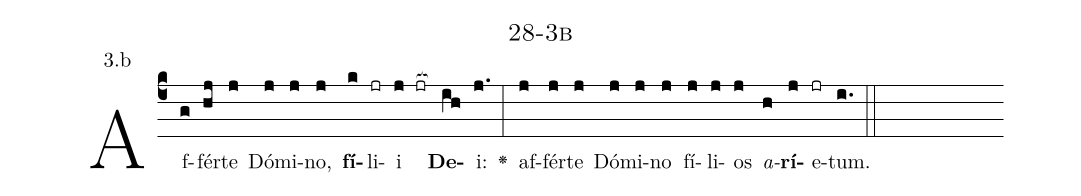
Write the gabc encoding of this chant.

name: 28-3b;
annotation: 3.b;
%%
(c4)Af(g)fér(hj)te(j) Dó(j)mi(j)no,(j) <b>fí</b>(k)li(jr)i(j jr[ocb:1{]) <b>De</b>(ih[ocb:0}])i:(j.) <v>\greheightstar</v>(:) af(j)fér(j)te(j) Dó(j)mi(j)no(j) fí(j)li(j)os(j) <i>a</i>(h)<b>rí</b>(j)e(jr)tum.(i.) (::)


%E(j) u(j) o(j) u(h) a(j) e.(i.) (::)
